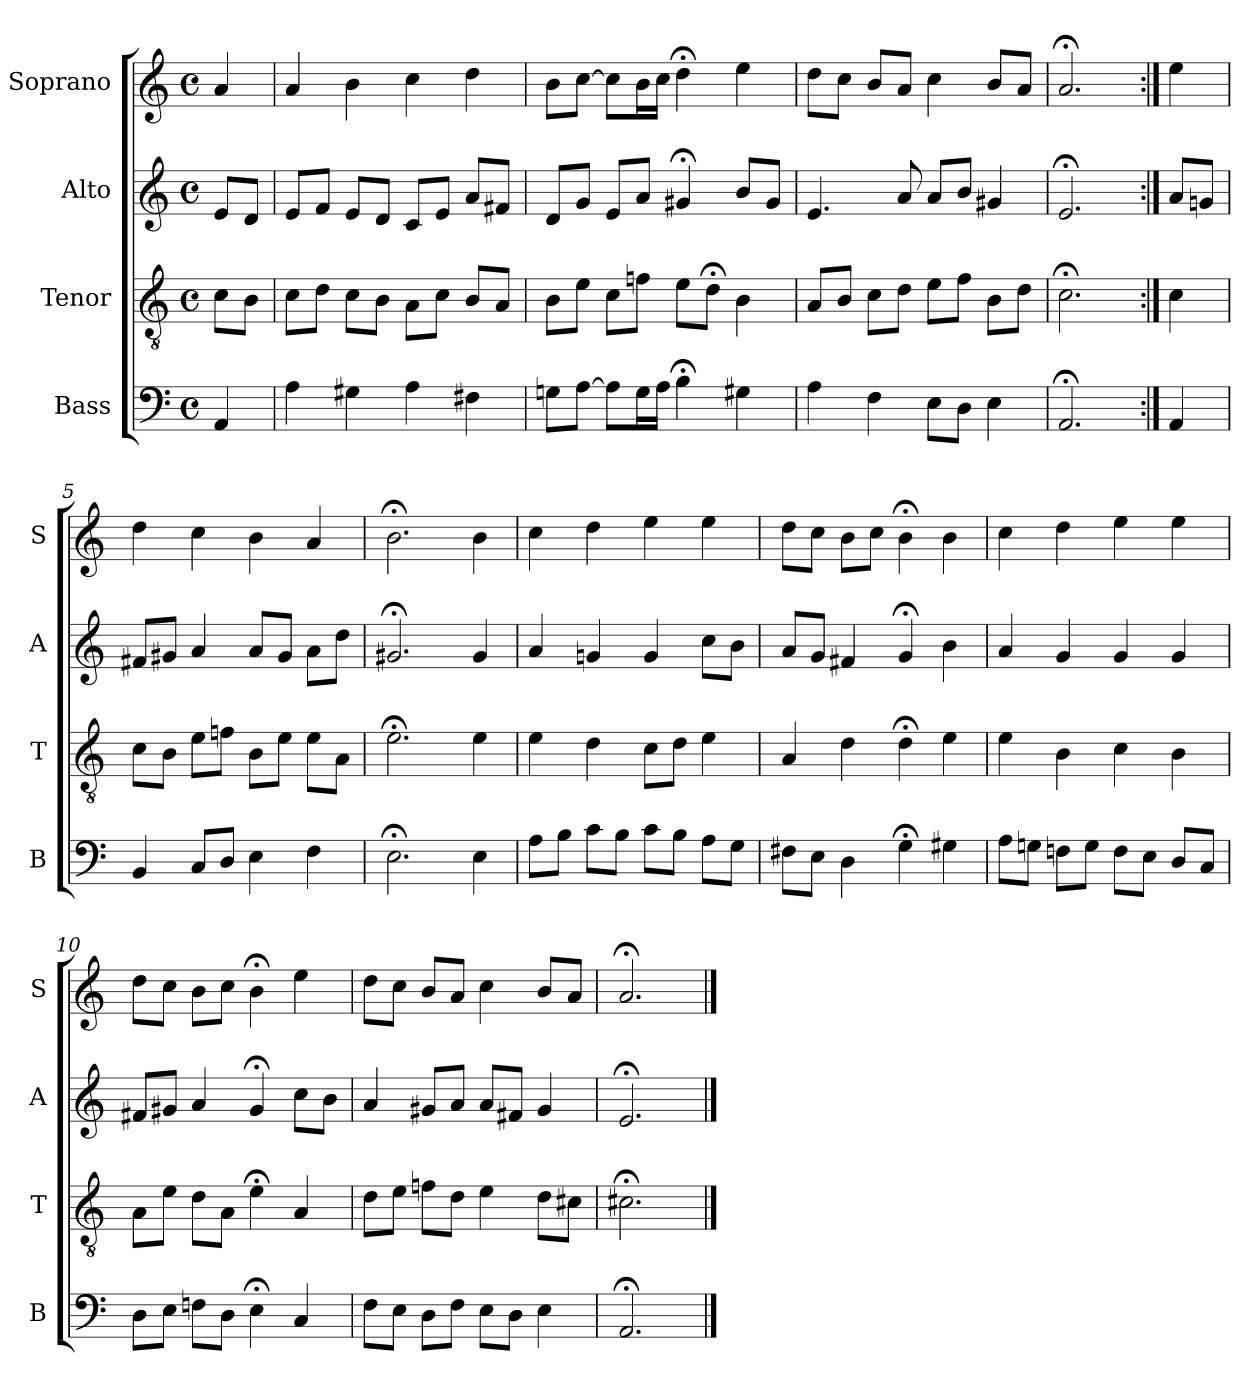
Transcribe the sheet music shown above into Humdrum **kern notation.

**kern	**kern	**kern	**kern
*part4	*part3	*part2	*part1
*staff4	*staff3	*staff2	*staff1
*I"Bass	*I"Tenor	*I"Alto	*I"Soprano
*I'B	*I'T	*I'A	*I'S
*clefF4	*clefGv2	*clefG2	*clefG2
*k[]	*k[]	*k[]	*k[]
*a:	*a:	*a:	*a:
*M4/4	*M4/4	*M4/4	*M4/4
*met(c)	*met(c)	*met(c)	*met(c)
*MM100	*MM100	*MM100	*MM100
=	=	=	=
4AA	8cL	8eL	4a
.	8BJ	8dJ	.
=1	=1	=1	=1
4A	8cL	8eL	4a
.	8dJ	8fJ	.
4G#X	8cL	8eL	4b
.	8BJ	8dJ	.
4A	8AL	8cL	4cc
.	8cJ	8eJ	.
4F#X	8BL	8aL	4dd
.	8AJ	8f#XJ	.
=2	=2	=2	=2
8GnL	8BL	8dL	8bL
[8AJ	8eJ	8gJ	[8ccJ
8AL]	8cL	8eL	8ccL]
16GL	8fnJ	8aJ	16bL
16AJJ	.	.	16ccJJ
4B;<i	8eiL	4g#X;<i	4dd;<i
.	8d;<J	.	.
4G#X	4B	8bL	4ee
.	.	8g#J	.
=3	=3	=3	=3
4A	8AL	4.e	8ddL
.	8BJ	.	8ccJ
4F	8cL	.	8bL
.	8dJ	8a	8aJ
8EL	8eL	8aL	4cc
8DJ	8fJ	8bJ	.
4E	8BL	4g#X	8bL
.	8dJ	.	8aJ
=4	=4	=4	=4
2.AA;<	2.c;<	2.e;<	2.a;<
=:|!	=:|!	=:|!	=:|!
4AA	4c	8aL	4ee
.	.	8gnJ	.
=5	=5	=5	=5
4BB	8cL	8f#XL	4dd
.	8BJ	8g#XJ	.
8CL	8eL	4a	4cc
8DJ	8fnJ	.	.
4E	8BL	8aL	4b
.	8eJ	8g#J	.
4F	8eL	8aL	4a
.	8AJ	8ddJ	.
=6	=6	=6	=6
2.E;<	2.e;<	2.g#X;<	2.b;<
4E	4e	4g#	4b
=7	=7	=7	=7
8AL	4e	4a	4cc
8BJ	.	.	.
8cL	4d	4gn	4dd
8BJ	.	.	.
8cL	8cL	4g	4ee
8BJ	8dJ	.	.
8AL	4e	8ccL	4ee
8GJ	.	8bJ	.
=8	=8	=8	=8
8F#XL	4A	8aL	8ddL
8EJ	.	8gJ	8ccJ
4D	4d	4f#X	8bL
.	.	.	8ccJ
4G;<	4d;<	4g;<	4b;<
4G#X	4e	4b	4b
=9	=9	=9	=9
8AL	4e	4a	4cc
8GnJ	.	.	.
8FnL	4B	4g	4dd
8GJ	.	.	.
8FL	4c	4g	4ee
8EJ	.	.	.
8DL	4B	4g	4ee
8CJ	.	.	.
=10	=10	=10	=10
8DL	8AL	8f#XL	8ddL
8EJ	8eJ	8g#XJ	8ccJ
8FnL	8dL	4a	8bL
8DJ	8AJ	.	8ccJ
4E;<	4e;<	4g#;<	4b;<
4C	4A	8ccL	4ee
.	.	8bJ	.
=11	=11	=11	=11
8FL	8dL	4a	8ddL
8EJ	8eJ	.	8ccJ
8DL	8fnL	8g#XL	8bL
8FJ	8dJ	8aJ	8aJ
8EL	4e	8aL	4cc
8DJ	.	8f#XJ	.
4E	8dL	4g#	8bL
.	8c#XJ	.	8aJ
=12	=12	=12	=12
2.AA;<	2.c#X;<	2.e;<	2.a;<
==	==	==	==
*-	*-	*-	*-
